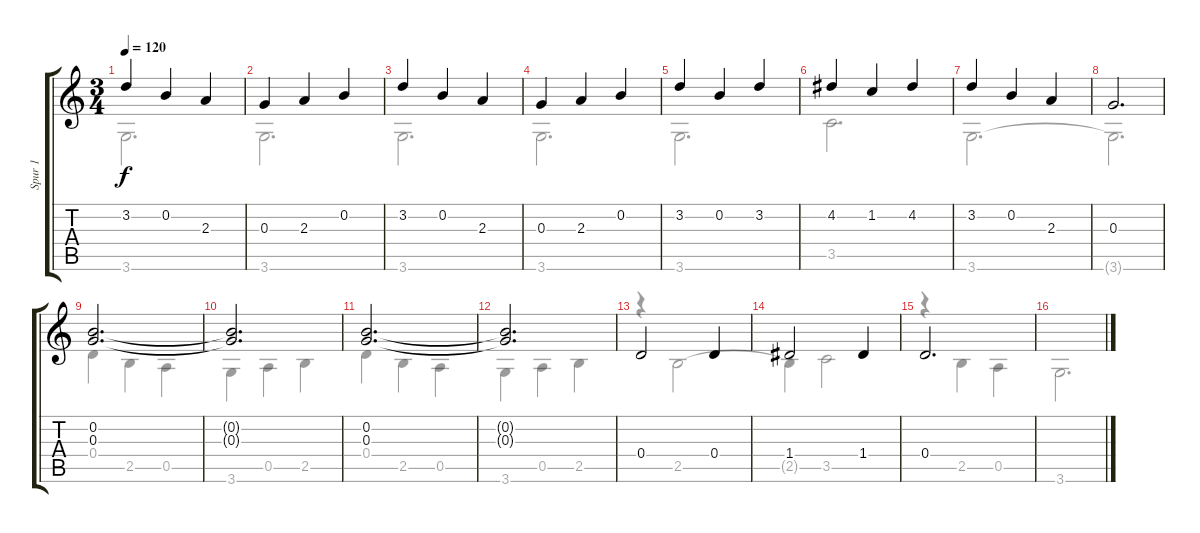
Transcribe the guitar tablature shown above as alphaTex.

\track ("Spur 1" "Spur 1") {instrument acousticguitarnylon}
\staff {score tabs}
\tuning (E4 B3 G3 D3 A2 E2) {hide}
\voice
\ts (3 4)
\tempo 120
\clef g2
\ks c
3.2.4{dy f} 0.2.4 2.3.4 |
0.3.4 2.3.4 0.2.4 |
3.2.4 0.2.4 2.3.4 |
0.3.4 2.3.4 0.2.4 |
3.2.4 0.2.4 3.2.4 |
4.2.4 1.2.4 4.2.4 |
3.2.4 0.2.4 2.3.4 |
0.3.2{d} |
(0.2 0.3).2{d} |
(0.2{t} 0.3{t}).2{d} |
(0.2 0.3).2{d} |
(0.2{t} 0.3{t}).2{d} |
0.4.2 0.4.4 |
1.4.2 1.4.4 |
0.4.2{d} |
\voice
\clef g2
\ottava regular
\simile none
\ks c
3.6.2{d dy f} |
3.6.2{d} |
3.6.2{d} |
3.6.2{d} |
3.6.2{d} |
3.5.2{d} |
3.6.2{d} |
3.6{t}.2{d} |
0.4.4 2.5.4 0.5.4 |
3.6.4 0.5.4 2.5.4 |
0.4.4 2.5.4 0.5.4 |
3.6.4 0.5.4 2.5.4 |
r.4 2.5.2 |
2.5{t}.4 3.5.2 |
r.4 2.5.4 0.5.4 |
3.6.2{d}
